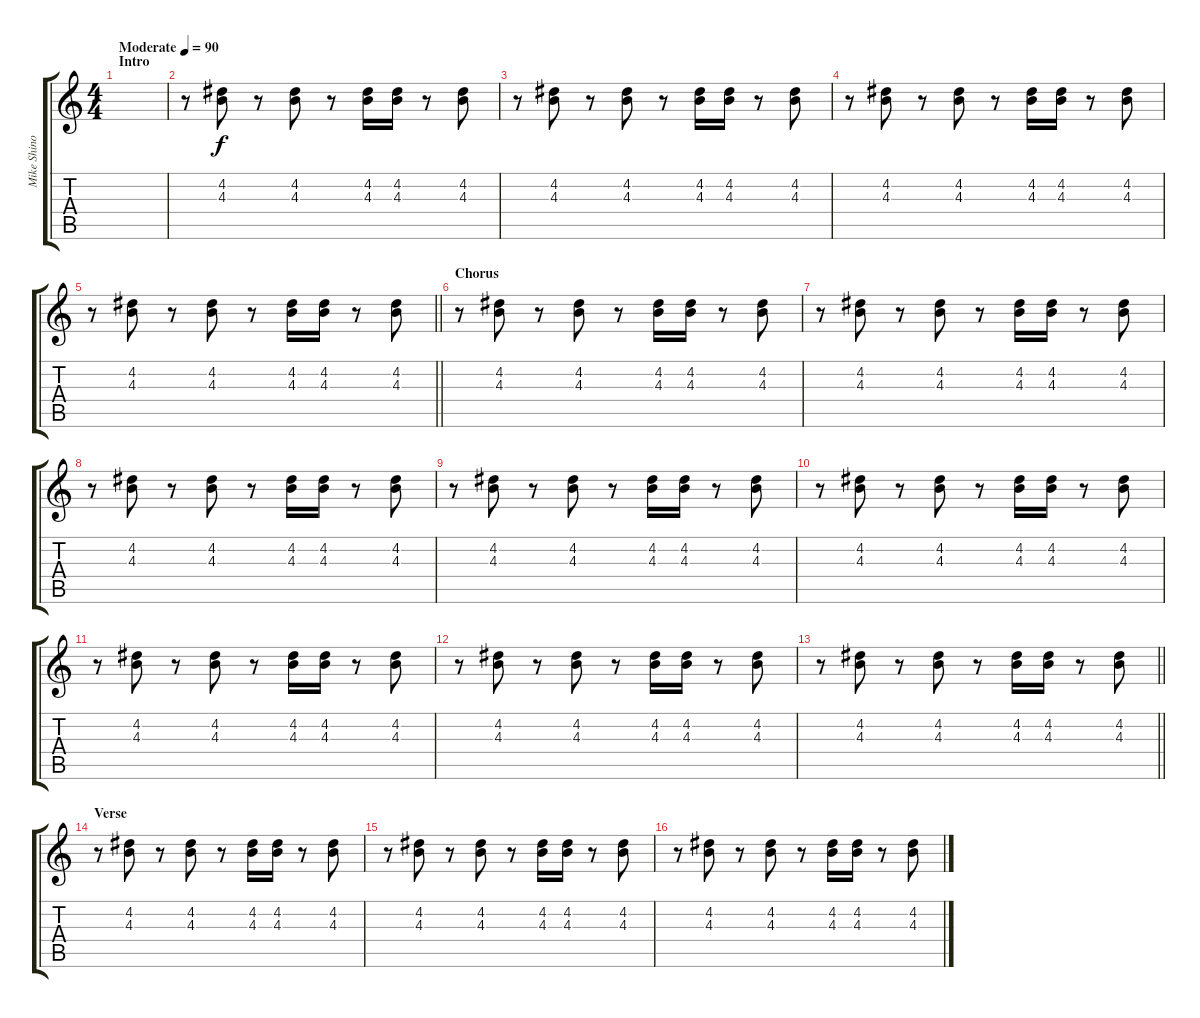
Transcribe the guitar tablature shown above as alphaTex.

\track ("Mike Shinoda - Guitar 2" "Mike Shino") {instrument electricguitarjazz}
\staff {score tabs}
\tuning (E4 B3 G3 D3 A2 E2) {hide}
\ts (4 4)
\section ("" "Intro")
\tempo (90 "Moderate")
\clef g2
\ks c
|
r.8 (4.2 4.3).8 r.8 (4.2 4.3).8 r.8 (4.2 4.3).16 (4.2 4.3).16 r.8 (4.2 4.3).8 |
r.8 (4.2 4.3).8 r.8 (4.2 4.3).8 r.8 (4.2 4.3).16 (4.2 4.3).16 r.8 (4.2 4.3).8 |
r.8 (4.2 4.3).8 r.8 (4.2 4.3).8 r.8 (4.2 4.3).16 (4.2 4.3).16 r.8 (4.2 4.3).8 |
\barLineRight lightlight
r.8 (4.2 4.3).8 r.8 (4.2 4.3).8 r.8 (4.2 4.3).16 (4.2 4.3).16 r.8 (4.2 4.3).8 |
\section ("" "Chorus")
r.8 (4.2 4.3).8 r.8 (4.2 4.3).8 r.8 (4.2 4.3).16 (4.2 4.3).16 r.8 (4.2 4.3).8 |
r.8 (4.2 4.3).8 r.8 (4.2 4.3).8 r.8 (4.2 4.3).16 (4.2 4.3).16 r.8 (4.2 4.3).8 |
r.8 (4.2 4.3).8 r.8 (4.2 4.3).8 r.8 (4.2 4.3).16 (4.2 4.3).16 r.8 (4.2 4.3).8 |
r.8 (4.2 4.3).8 r.8 (4.2 4.3).8 r.8 (4.2 4.3).16 (4.2 4.3).16 r.8 (4.2 4.3).8 |
r.8 (4.2 4.3).8 r.8 (4.2 4.3).8 r.8 (4.2 4.3).16 (4.2 4.3).16 r.8 (4.2 4.3).8 |
r.8 (4.2 4.3).8 r.8 (4.2 4.3).8 r.8 (4.2 4.3).16 (4.2 4.3).16 r.8 (4.2 4.3).8 |
r.8 (4.2 4.3).8 r.8 (4.2 4.3).8 r.8 (4.2 4.3).16 (4.2 4.3).16 r.8 (4.2 4.3).8 |
\barLineRight lightlight
r.8 (4.2 4.3).8 r.8 (4.2 4.3).8 r.8 (4.2 4.3).16 (4.2 4.3).16 r.8 (4.2 4.3).8 |
\section ("" "Verse")
r.8 (4.2 4.3).8 r.8 (4.2 4.3).8 r.8 (4.2 4.3).16 (4.2 4.3).16 r.8 (4.2 4.3).8 |
r.8 (4.2 4.3).8 r.8 (4.2 4.3).8 r.8 (4.2 4.3).16 (4.2 4.3).16 r.8 (4.2 4.3).8 |
r.8 (4.2 4.3).8 r.8 (4.2 4.3).8 r.8 (4.2 4.3).16 (4.2 4.3).16 r.8 (4.2 4.3).8
